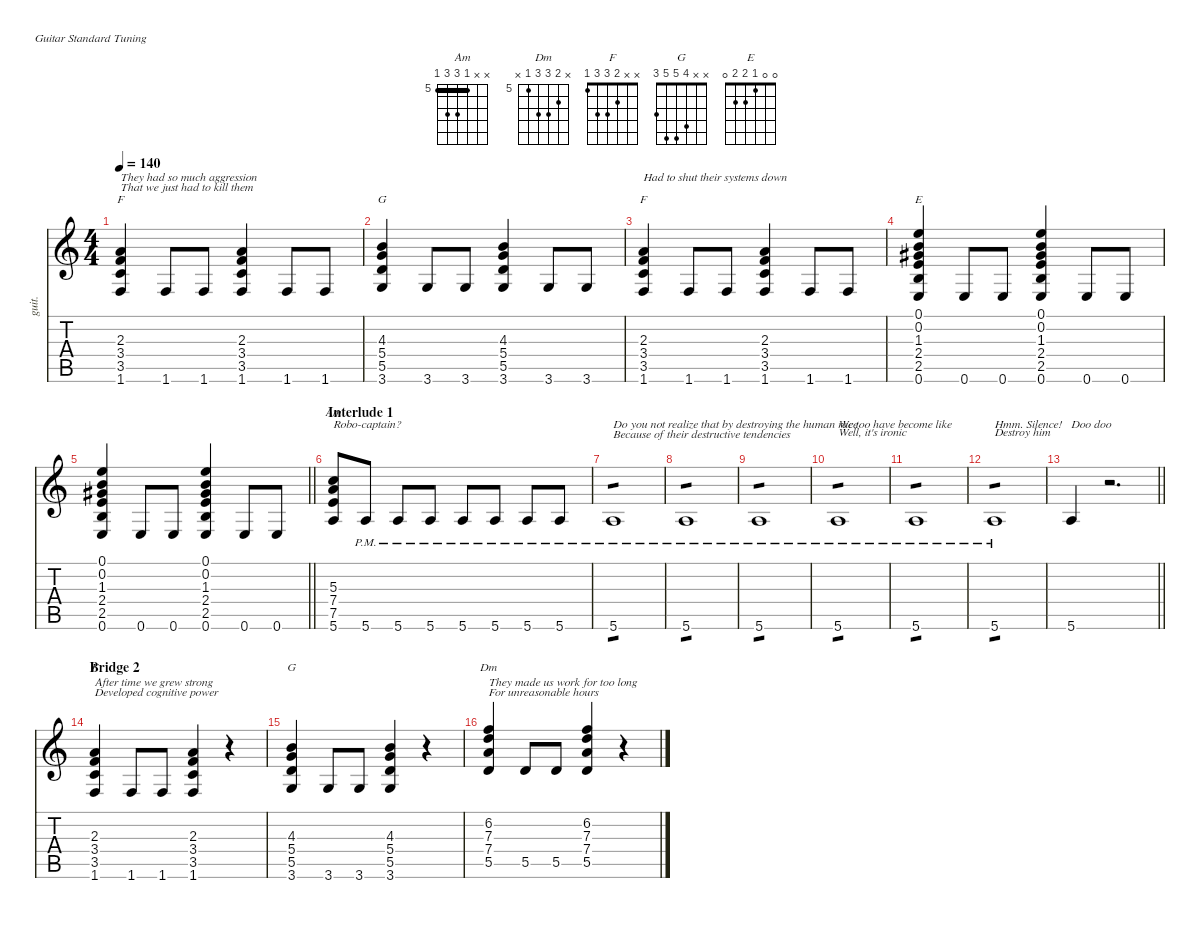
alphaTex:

\defaultSystemsLayout 4
\hideDynamics
\bracketExtendMode nobrackets
\otherSystemsTrackNameOrientation horizontal
\track ("Guitar1,2-3" "guit.") {defaultSystemsLayout 4 instrument acousticguitarnylon}
\staff {score tabs}
\tuning (E4 B3 G3 D3 A2 E2)
\chord ("Am" x x 5 7 7 5) {firstfret 5 showfingering false barre 5}
\chord ("Dm" x 6 7 7 5 x) {firstfret 5 showfingering false}
\chord ("F" x x 2 3 3 1) {showfingering false}
\chord ("G" x x 4 5 5 3) {showfingering false}
\chord ("E" 0 0 1 2 2 0) {showfingering false}
\ts (4 4)
\tempo 140
\clef g2
\ks aminor
(2.3 3.4 3.5 1.6).4{ch "F" txt "They had so much aggression\nThat we just had to kill them" dy f beam Up} 1.6.8{beam Up} 1.6.8{beam Up} (2.3 3.4 3.5 1.6).4{beam Up} 1.6.8{beam Up} 1.6.8{beam Up} |
(4.3 5.4 5.5 3.6).4{ch "G" beam Up} 3.6.8{beam Up} 3.6.8{beam Up} (4.3 5.4 5.5 3.6).4{beam Up} 3.6.8{beam Up} 3.6.8{beam Up} |
(2.3 3.4 3.5 1.6).4{ch "F" txt "Had to shut their systems down" beam Up} 1.6.8{beam Up} 1.6.8{beam Up} (2.3 3.4 3.5 1.6).4{beam Up} 1.6.8{beam Up} 1.6.8{beam Up} |
(0.1 0.2 1.3{acc #} 2.4 2.5 0.6).4{ch "E" beam Up} 0.6.8{dy mf beam Up} 0.6.8{beam Up} (0.1 0.2 1.3{acc #} 2.4 2.5 0.6).4{dy f beam Up} 0.6.8{dy mf beam Up} 0.6.8{beam Up} |
\barLineRight lightlight
(0.1 0.2 1.3{acc #} 2.4 2.5 0.6).4{dy f beam Up} 0.6.8{dy mf beam Up} 0.6.8{beam Up} (0.1 0.2 1.3{acc #} 2.4 2.5 0.6).4{dy f beam Up} 0.6.8{dy mf beam Up} 0.6.8{beam Up} |
\section ("" "Interlude 1")
(7.4 7.5 5.6 5.3).8{ch "Am" txt "Robo-captain?" dy f beam Up} 5.6{pm}.8{dy mf beam Up} 5.6{pm}.8{beam Up} 5.6{pm}.8{beam Up} 5.6{pm}.8{beam Up} 5.6{pm}.8{beam Up} 5.6{pm}.8{beam Up} 5.6{pm}.8{beam Up} |
5.6{pm}.1{txt "Do you not realize that by destroying the human race\nBecause of their destructive tendencies" tp 1 beam Up} |
5.6{pm}.1{tp 1 beam Up} |
5.6{pm}.1{tp 1 beam Up} |
5.6{pm}.1{txt "We too have become like\nWell, it's ironic" tp 1 beam Up} |
5.6{pm}.1{tp 1 beam Up} |
5.6{pm}.1{txt "Hmm. Silence! \nDestroy him" tp 1 beam Up} |
\barLineRight lightlight
5.6.4{txt "Doo doo" beam Up} r.2{d beam Up} |
\section ("" "Bridge 2")
(2.3 3.4 3.5 1.6).4{ch "F" txt "After time we grew strong\nDeveloped cognitive power" dy f beam Up} 1.6.8{beam Up} 1.6.8{beam Up} (2.3 3.4 3.5 1.6).4{beam Up} r.4{beam Up} |
(4.3 5.4 5.5 3.6).4{ch "G" beam Up} 3.6.8{beam Up} 3.6.8{beam Up} (4.3 5.4 5.5 3.6).4{beam Up} r.4{beam Up} |
(6.2 7.3 7.4 5.5).4{ch "Dm" txt "They made us work for too long\nFor unreasonable hours" beam Up} 5.5.8{beam Up} 5.5.8{beam Up} (6.2 7.3 7.4 5.5).4{beam Up} r.4{beam Up}
